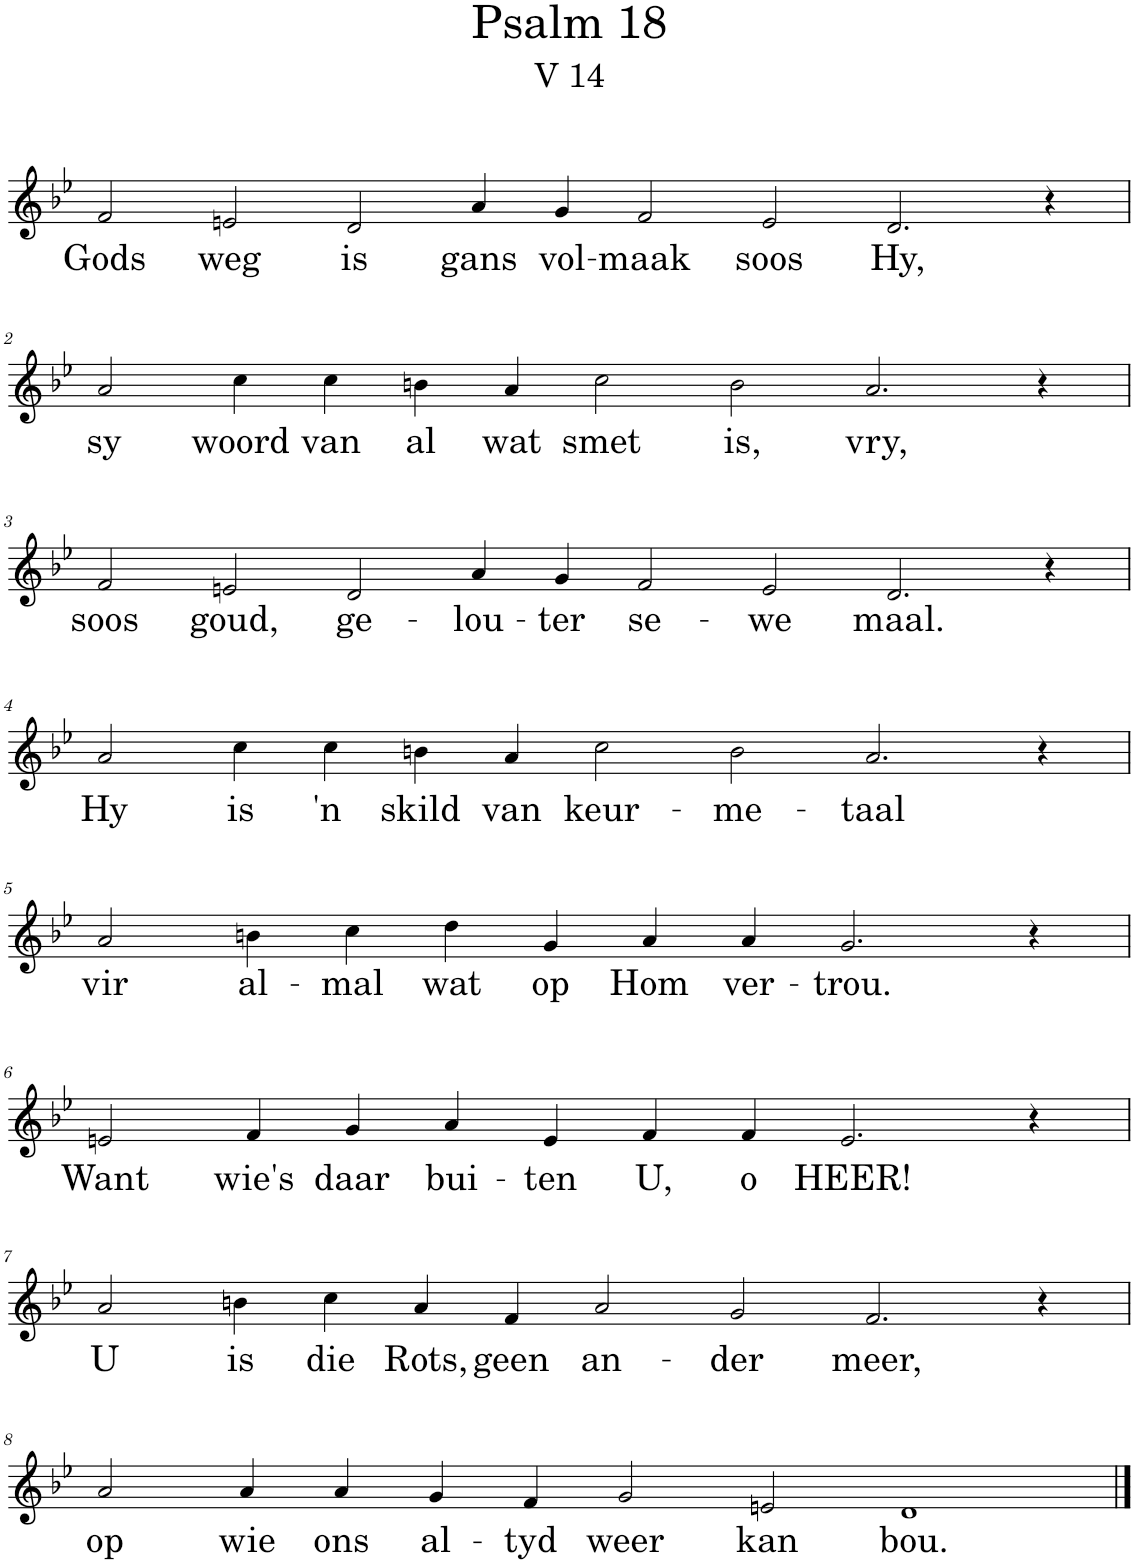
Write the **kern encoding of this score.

**kern	**text
*part1	*part1
*staff1	*staff1
*I"Pipe Organ	*
*I'Org.	*
*clefG2	*
*k[b-e-]	*
*M16/4	*
=1	=1
!	!LO:LY:b
2f/	Gods
!	!LO:LY:b
2en/	weg
!	!LO:LY:b
2d/	is
!	!LO:LY:b
4a/	gans
!	!LO:LY:b
4g/	vol-
!	!LO:LY:b
2f/	-maak
!	!LO:LY:b
2e/	soos
!	!LO:LY:b
2.d/	Hy,
4r	.
!!LO:LB:g=z
=2	=2
*M14/4	*
!	!LO:LY:b
2a/	sy
!	!LO:LY:b
4cc\	woord
!	!LO:LY:b
4cc\	van
!	!LO:LY:b
4bn\	al
!	!LO:LY:b
4a/	wat
!	!LO:LY:b
2cc\	smet
!	!LO:LY:b
2b\	is,
!	!LO:LY:b
2.a/	vry,
4r	.
!!LO:LB:g=z
=3	=3
*M16/4	*
!	!LO:LY:b
2f/	soos
!	!LO:LY:b
2en/	goud,
!	!LO:LY:b
2d/	ge-
!	!LO:LY:b
4a/	-lou-
!	!LO:LY:b
4g/	-ter
!	!LO:LY:b
2f/	se-
!	!LO:LY:b
2e/	-we
!	!LO:LY:b
2.d/	maal.
4r	.
!!LO:LB:g=z
=4	=4
*M14/4	*
!	!LO:LY:b
2a/	Hy
!	!LO:LY:b
4cc\	is
!	!LO:LY:b
4cc\	'n
!	!LO:LY:b
4bn\	skild
!	!LO:LY:b
4a/	van
!	!LO:LY:b
2cc\	keur-
!	!LO:LY:b
2b\	-me-
!	!LO:LY:b
2.a/	-taal
4r	.
!!LO:LB:g=z
=5	=5
*M12/4	*
!	!LO:LY:b
2a/	vir
!	!LO:LY:b
4bn\	al-
!	!LO:LY:b
4cc\	-mal
!	!LO:LY:b
4dd\	wat
!	!LO:LY:b
4g/	op
!	!LO:LY:b
4a/	Hom
!	!LO:LY:b
4a/	ver-
!	!LO:LY:b
2.g/	-trou.
4r	.
!!LO:LB:g=z
=6	=6
!	!LO:LY:b
2en/	Want
!	!LO:LY:b
4f/	wie's
!	!LO:LY:b
4g/	daar
!	!LO:LY:b
4a/	bui-
!	!LO:LY:b
4e/	-ten
!	!LO:LY:b
4f/	U,
!	!LO:LY:b
4f/	o
!	!LO:LY:b
2.e/	HEER!
4r	.
!!LO:LB:g=z
=7	=7
*M14/4	*
!	!LO:LY:b
2a/	U
!	!LO:LY:b
4bn\	is
!	!LO:LY:b
4cc\	die
!	!LO:LY:b
4a/	Rots,
!	!LO:LY:b
4f/	geen
!	!LO:LY:b
2a/	an-
!	!LO:LY:b
2g/	-der
!	!LO:LY:b
2.f/	meer,
4r	.
!!LO:LB:g=z
=8	=8
!	!LO:LY:b
2a/	op
!	!LO:LY:b
4a/	wie
!	!LO:LY:b
4a/	ons
!	!LO:LY:b
4g/	al-
!	!LO:LY:b
4f/	-tyd
!	!LO:LY:b
2g/	weer
!	!LO:LY:b
2en/	kan
!	!LO:LY:b
1d	bou.
==	==
*-	*-
